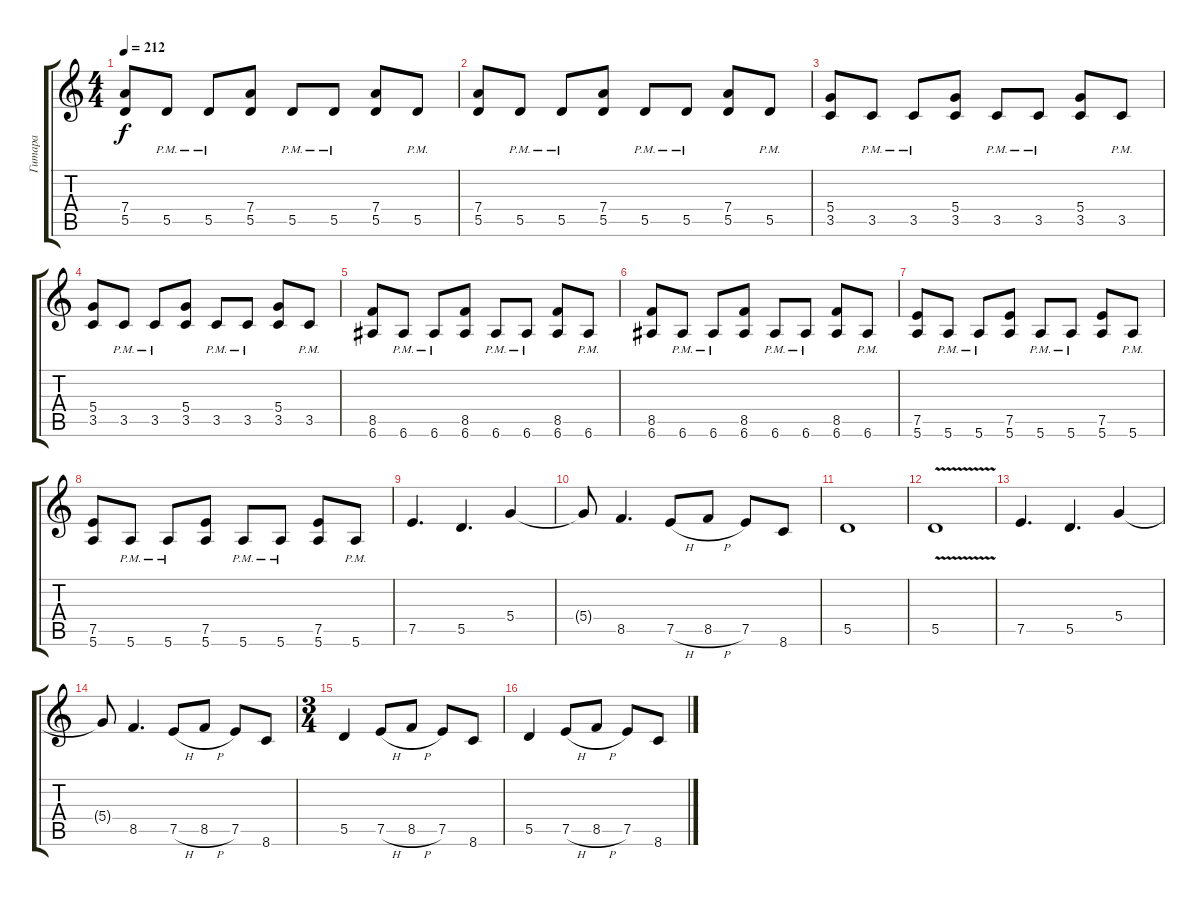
\track ("Гитара" "Гитара") {instrument overdrivenguitar}
\staff {score tabs}
\tuning (E4 B3 G3 D3 A2 E2) {hide}
\ts (4 4)
\tempo 212
\clef g2
\ks c
(7.4 5.5).8{dy f} 5.5{pm}.8 5.5{pm}.8 (7.4 5.5).8 5.5{pm}.8 5.5{pm}.8 (7.4 5.5).8 5.5{pm}.8 |
(7.4 5.5).8 5.5{pm}.8 5.5{pm}.8 (7.4 5.5).8 5.5{pm}.8 5.5{pm}.8 (7.4 5.5).8 5.5{pm}.8 |
(5.4 3.5).8 3.5{pm}.8 3.5{pm}.8 (5.4 3.5).8 3.5{pm}.8 3.5{pm}.8 (5.4 3.5).8 3.5{pm}.8 |
(5.4 3.5).8 3.5{pm}.8 3.5{pm}.8 (5.4 3.5).8 3.5{pm}.8 3.5{pm}.8 (5.4 3.5).8 3.5{pm}.8 |
(8.5 6.6).8 6.6{pm}.8 6.6{pm}.8 (8.5 6.6).8 6.6{pm}.8 6.6{pm}.8 (8.5 6.6).8 6.6{pm}.8 |
(8.5 6.6).8 6.6{pm}.8 6.6{pm}.8 (8.5 6.6).8 6.6{pm}.8 6.6{pm}.8 (8.5 6.6).8 6.6{pm}.8 |
(7.5 5.6).8 5.6{pm}.8 5.6{pm}.8 (7.5 5.6).8 5.6{pm}.8 5.6{pm}.8 (7.5 5.6).8 5.6{pm}.8 |
(7.5 5.6).8 5.6{pm}.8 5.6{pm}.8 (7.5 5.6).8 5.6{pm}.8 5.6{pm}.8 (7.5 5.6).8 5.6{pm}.8 |
7.5.4{d} 5.5.4{d} 5.4.4 |
5.4{t}.8 8.5.4{d} 7.5{h}.8 8.5{h}.8 7.5.8 8.6.8 |
5.5.1 |
5.5{v}.1 |
7.5.4{d} 5.5.4{d} 5.4.4 |
5.4{t}.8 8.5.4{d} 7.5{h}.8 8.5{h}.8 7.5.8 8.6.8 |
\ts (3 4)
5.5.4 7.5{h}.8 8.5{h}.8 7.5.8 8.6.8 |
5.5.4 7.5{h}.8 8.5{h}.8 7.5.8 8.6.8
